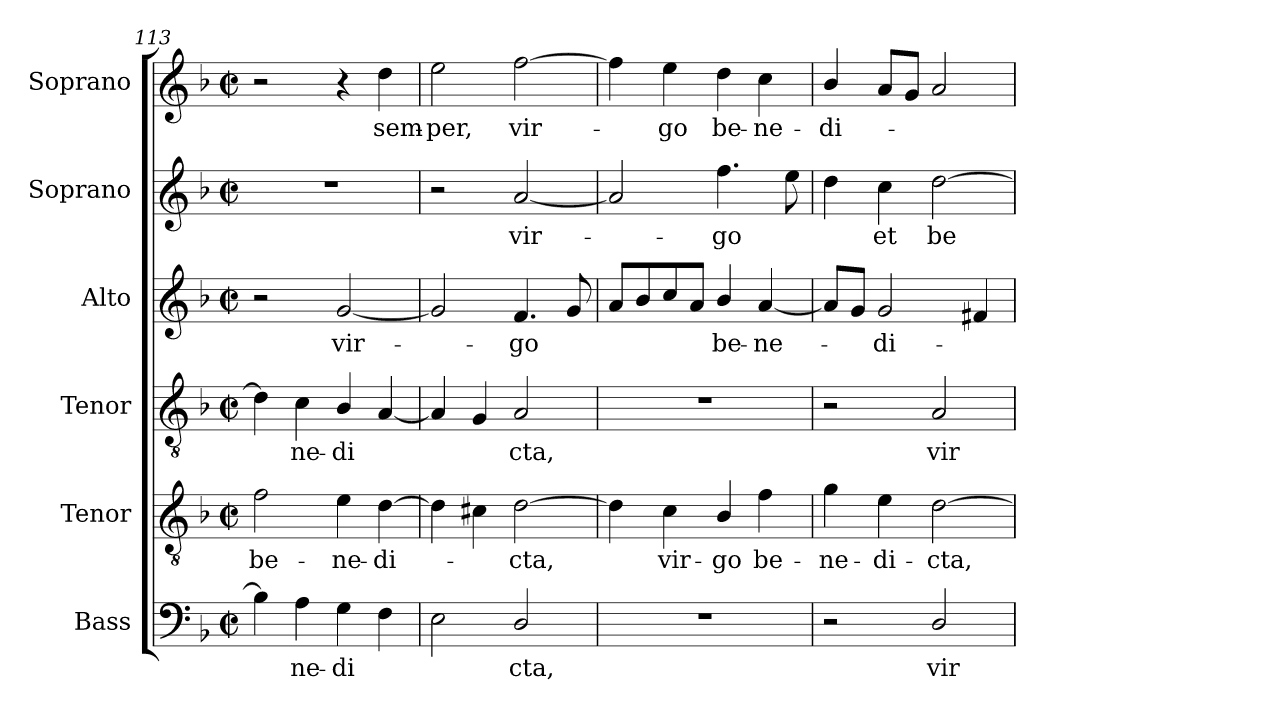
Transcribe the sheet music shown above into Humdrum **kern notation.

**kern	**text	**kern	**text	**kern	**text	**kern	**text	**kern	**text	**kern	**text
*part6	*part6	*part5	*part5	*part4	*part4	*part3	*part3	*part2	*part2	*part1	*part1
*staff6	*staff6	*staff5	*staff5	*staff4	*staff4	*staff3	*staff3	*staff2	*staff2	*staff1	*staff1
*I"Bass	*	*I"Tenor	*	*I"Tenor	*	*I"Alto	*	*I"Soprano	*	*I"Soprano	*
*I'B	*	*I'T2	*	*I'T1	*	*I'A	*	*I'S2	*	*I'S1	*
*clefF4	*	*clefGv2	*	*clefGv2	*	*clefG2	*	*clefG2	*	*clefG2	*
*	*	*ITrd7c12	*	*ITrd7c12	*	*	*	*	*	*	*
*k[b-]	*	*k[b-]	*	*k[b-]	*	*k[b-]	*	*k[b-]	*	*k[b-]	*
*F:	*	*F:	*	*F:	*	*F:	*	*F:	*	*F:	*
*M2/2	*	*M2/2	*	*M2/2	*	*M2/2	*	*M2/2	*	*M2/2	*
*met(c|)	*	*met(c|)	*	*met(c|)	*	*met(c|)	*	*met(c|)	*	*met(c|)	*
=113	=113	=113	=113	=113	=113	=113	=113	=113	=113	=113	=113
!	!	!	!LO:LY:b:color=#000000	!	!	!	!	!	!	!	!
4B-i\]	.	2Fi\	be-	4Di\]	.	2r	.	1r	.	2r	.
!	!LO:LY:b:color=#000000	!	!	!	!	!	!	!	!	!	!
!	!	!	!	!	!LO:LY:b:color=#000000	!	!	!	!	!	!
4Ai\	-ne-	.	.	4Ci\	-ne-	.	.	.	.	.	.
!	!LO:LY:b:color=#000000	!	!	!	!	!	!	!	!	!	!
!	!	!	!LO:LY:b:color=#000000	!	!	!	!	!	!	!	!
!	!	!	!	!	!LO:LY:b:color=#000000	!	!	!	!	!	!
!	!	!	!	!	!	!	!LO:LY:b:color=#000000	!	!	!	!
4Gi\	-di-	4Ei\	-ne-	4BB-i/	-di-	[2gi/	vir-	.	.	4r	.
!	!	!	!LO:LY:b:color=#000000	!	!	!	!	!	!	!	!
!	!	!	!	!	!LO:LY:b:color=#000000	!	!	!	!	!	!
!	!	!	!	!	!	!	!	!	!	!	!LO:LY:b:color=#000000
4Fi\	.	[4Di\	-di-	[4AAi/	--	.	.	.	.	4ddi\	sem-
!!LO:LB:g=z
=114	=114	=114	=114	=114	=114	=114	=114	=114	=114	=114	=114
!	!LO:LY:b:color=#000000	!	!	!	!	!	!	!	!	!	!
!	!	!	!	!	!	!	!	!	!	!	!LO:LY:b:color=#000000
2Ei\	--	4Di\]	.	4AAi/]	.	2gi/]	.	2r	.	2eei\	-per,
.	.	4C#i\	.	4GGi/	.	.	.	.	.	.	.
!	!LO:LY:b:color=#000000	!	!	!	!	!	!	!	!	!	!
!	!	!	!LO:LY:b:color=#000000	!	!	!	!	!	!	!	!
!	!	!	!	!	!LO:LY:b:color=#000000	!	!	!	!	!	!
!	!	!	!	!	!	!	!LO:LY:b:color=#000000	!	!	!	!
!	!	!	!	!	!	!	!	!	!LO:LY:b:color=#000000	!	!
!	!	!	!	!	!	!	!	!	!	!	!LO:LY:b:color=#000000
2Di/	cta,	[2Di\	-cta,	2AAi/	cta,	4.fi/	-go	[2ai/	vir-	[2ffi\	vir-
.	.	.	.	.	.	8gi/	.	.	.	.	.
=115	=115	=115	=115	=115	=115	=115	=115	=115	=115	=115	=115
1r	.	4Di\]	.	1r	.	8ai/L	.	2ai/]	.	4ffi\]	.
.	.	.	.	.	.	8b-i/	.	.	.	.	.
!	!	!	!LO:LY:b:color=#000000	!	!	!	!	!	!	!	!
!	!	!	!	!	!	!	!	!	!	!	!LO:LY:b:color=#000000
.	.	4Ci\	vir-	.	.	8cci/	.	.	.	4eei\	-go
.	.	.	.	.	.	8ai/J	.	.	.	.	.
!	!	!	!LO:LY:b:color=#000000	!	!	!	!	!	!	!	!
!	!	!	!	!	!	!	!LO:LY:b:color=#000000	!	!	!	!
!	!	!	!	!	!	!	!	!	!LO:LY:b:color=#000000	!	!
!	!	!	!	!	!	!	!	!	!	!	!LO:LY:b:color=#000000
.	.	4BB-i/	-go	.	.	4b-i/	be-	4.ffi\	-go	4ddi\	be-
!	!	!	!LO:LY:b:color=#000000	!	!	!	!	!	!	!	!
!	!	!	!	!	!	!	!LO:LY:b:color=#000000	!	!	!	!
!	!	!	!	!	!	!	!	!	!	!	!LO:LY:b:color=#000000
.	.	4Fi\	be-	.	.	[4ai/	-ne-	.	.	4cci\	-ne-
.	.	.	.	.	.	.	.	8eei\	.	.	.
=116	=116	=116	=116	=116	=116	=116	=116	=116	=116	=116	=116
!	!	!	!LO:LY:b:color=#000000	!	!	!	!	!	!	!	!
!	!	!	!	!	!	!	!	!	!	!	!LO:LY:b:color=#000000
2r	.	4Gi\	-ne-	2r	.	8ai/L]	.	4ddi\	.	4b-i/	-di-
.	.	.	.	.	.	8gi/J	.	.	.	.	.
!	!	!	!LO:LY:b:color=#000000	!	!	!	!	!	!	!	!
!	!	!	!	!	!	!	!LO:LY:b:color=#000000	!	!	!	!
!	!	!	!	!	!	!	!	!	!LO:LY:b:color=#000000	!	!
.	.	4Ei\	-di-	.	.	2gi/	-di-	4cci\	et	8ai/L	.
.	.	.	.	.	.	.	.	.	.	8gi/J	.
!	!LO:LY:b:color=#000000	!	!	!	!	!	!	!	!	!	!
!	!	!	!LO:LY:b:color=#000000	!	!	!	!	!	!	!	!
!	!	!	!	!	!LO:LY:b:color=#000000	!	!	!	!	!	!
!	!	!	!	!	!	!	!	!	!LO:LY:b:color=#000000	!	!
2Di/	vir-	[2Di\	-cta,	2AAi/	vir-	.	.	[2ddi\	be-	2ai/	.
.	.	.	.	.	.	4f#i/	.	.	.	.	.
=	=	=	=	=	=	=	=	=	=	=	=
*-	*-	*-	*-	*-	*-	*-	*-	*-	*-	*-	*-
